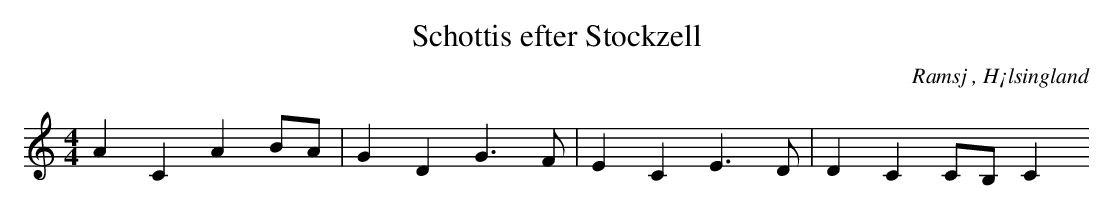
X:1
T: Schottis efter Stockzell
O: Ramsj , H¡lsingland
M: 4/4
L: 1/8
K: C
A2 C2 A2 BA|G2 D2 G2>F2|E2 C2 E2>D2|D2 C2 CB, C2
